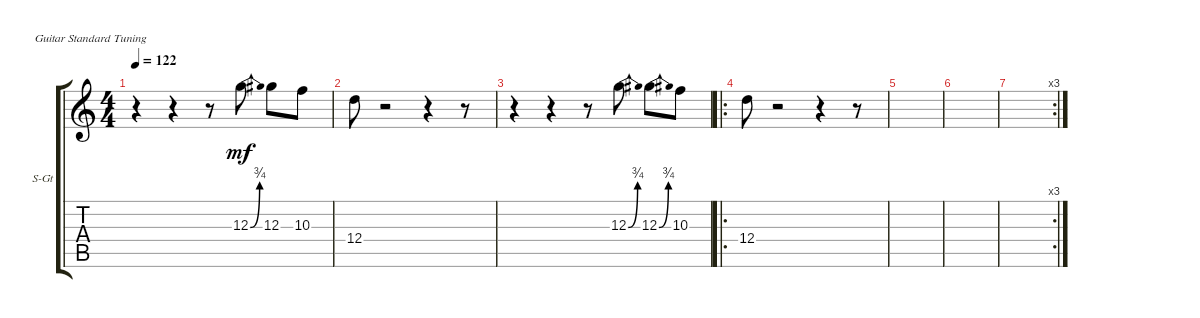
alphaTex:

\defaultSystemsLayout 4
\bracketExtendMode groupsimilarinstruments
\firstSystemTrackNameOrientation horizontal
\otherSystemsTrackNameOrientation horizontal
\track ("Solo Guitar" "S-Gt") {instrument electricguitarclean}
\staff {score tabs}
\tuning (E4 B3 G3 D3 A2 E2)
\ts (4 4)
\tempo 122
\clef g2
\ks c
r.4{dy mf} r.4 r.8 12.3{be (bend 0 0 6 3)}.8 12.3.8 10.3.8 |
12.4.8 r.2 r.4 r.8 |
r.4 r.4 r.8 12.3{be (bend 0 0 6 3)}.8 12.3{be (bend 0 0 8.4 3)}.8 10.3.8 |
\ro
12.4.8 r.2 r.4 r.8 |
|
|
\rc 3
